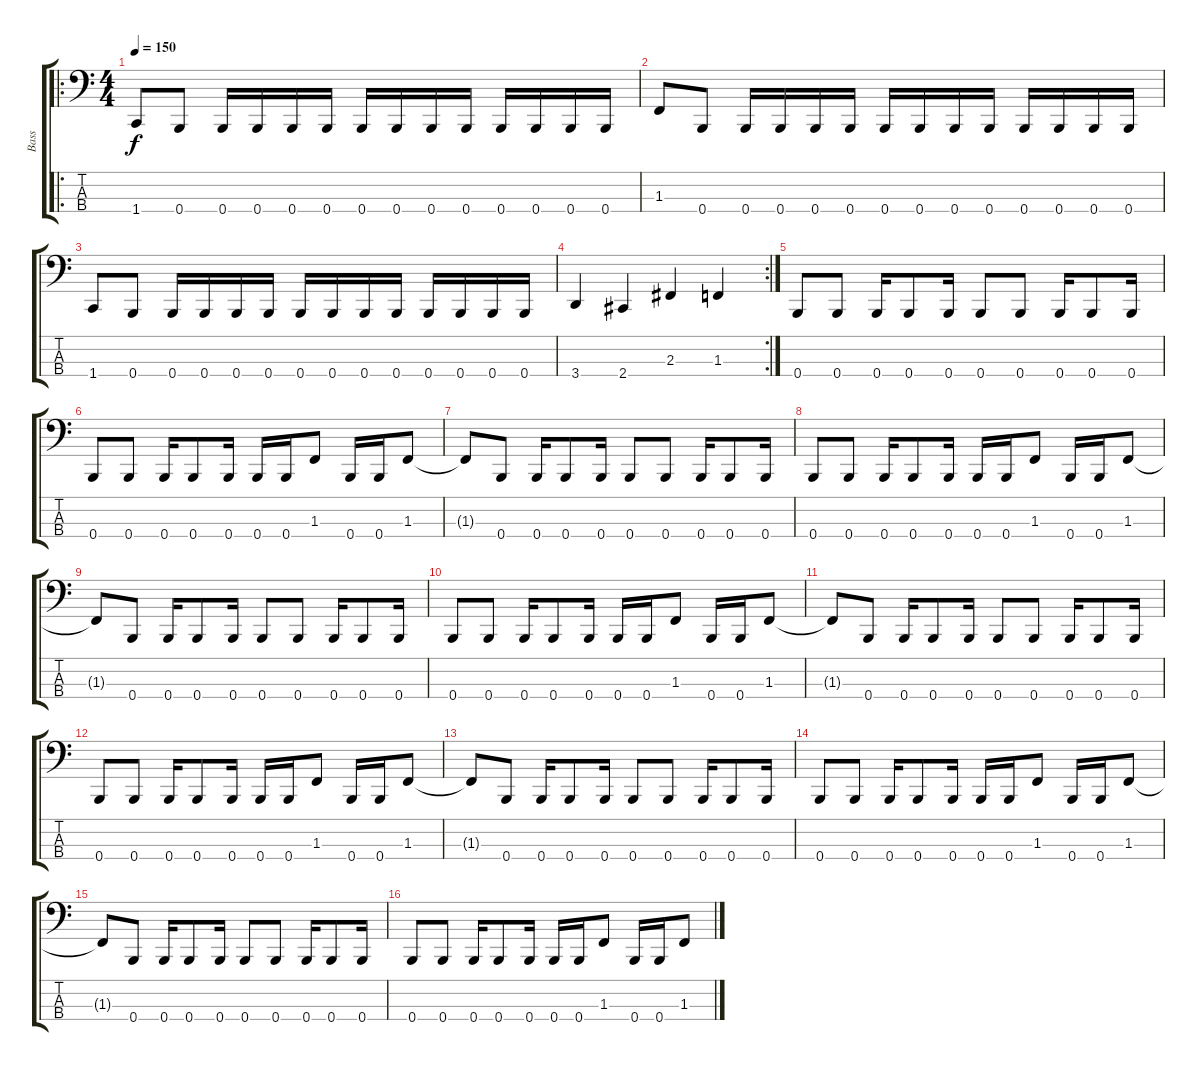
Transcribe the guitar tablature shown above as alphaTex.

\track ("Bass" "Bass") {instrument electricbasspick}
\staff {score tabs}
\tuning (D2 A1 E1 B0) {hide}
\ro
\ts (4 4)
\tempo 150
\clef f4
\ks c
1.4.8{dy f} 0.4.8 0.4.16 0.4.16 0.4.16 0.4.16 0.4.16 0.4.16 0.4.16 0.4.16 0.4.16 0.4.16 0.4.16 0.4.16 |
1.3.8 0.4.8 0.4.16 0.4.16 0.4.16 0.4.16 0.4.16 0.4.16 0.4.16 0.4.16 0.4.16 0.4.16 0.4.16 0.4.16 |
1.4.8 0.4.8 0.4.16 0.4.16 0.4.16 0.4.16 0.4.16 0.4.16 0.4.16 0.4.16 0.4.16 0.4.16 0.4.16 0.4.16 |
\rc 2
3.4.4 2.4.4 2.3.4 1.3.4 |
0.4.8 0.4.8 0.4.16 0.4.8 0.4.16 0.4.8 0.4.8 0.4.16 0.4.8 0.4.16 |
0.4.8 0.4.8 0.4.16 0.4.8 0.4.16 0.4.16 0.4.16 1.3.8 0.4.16 0.4.16 1.3.8 |
1.3{t}.8 0.4.8 0.4.16 0.4.8 0.4.16 0.4.8 0.4.8 0.4.16 0.4.8 0.4.16 |
0.4.8 0.4.8 0.4.16 0.4.8 0.4.16 0.4.16 0.4.16 1.3.8 0.4.16 0.4.16 1.3.8 |
1.3{t}.8 0.4.8 0.4.16 0.4.8 0.4.16 0.4.8 0.4.8 0.4.16 0.4.8 0.4.16 |
0.4.8 0.4.8 0.4.16 0.4.8 0.4.16 0.4.16 0.4.16 1.3.8 0.4.16 0.4.16 1.3.8 |
1.3{t}.8 0.4.8 0.4.16 0.4.8 0.4.16 0.4.8 0.4.8 0.4.16 0.4.8 0.4.16 |
0.4.8 0.4.8 0.4.16 0.4.8 0.4.16 0.4.16 0.4.16 1.3.8 0.4.16 0.4.16 1.3.8 |
1.3{t}.8 0.4.8 0.4.16 0.4.8 0.4.16 0.4.8 0.4.8 0.4.16 0.4.8 0.4.16 |
0.4.8 0.4.8 0.4.16 0.4.8 0.4.16 0.4.16 0.4.16 1.3.8 0.4.16 0.4.16 1.3.8 |
1.3{t}.8 0.4.8 0.4.16 0.4.8 0.4.16 0.4.8 0.4.8 0.4.16 0.4.8 0.4.16 |
0.4.8 0.4.8 0.4.16 0.4.8 0.4.16 0.4.16 0.4.16 1.3.8 0.4.16 0.4.16 1.3.8
